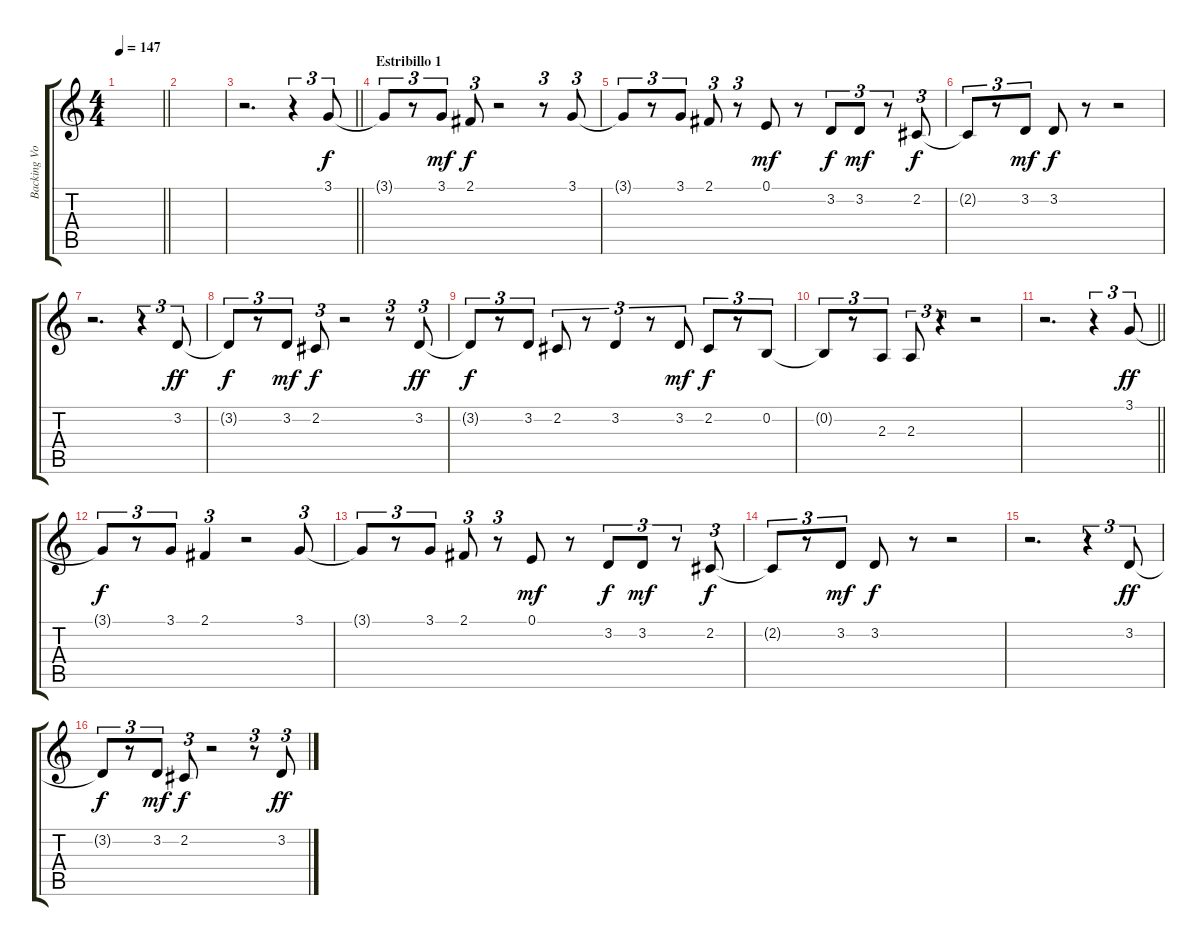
\track ("Backing Voice" "Backing Vo") {instrument tenorsax}
\staff {score tabs}
\tuning (E4 B3 G3 D3 A2 E2) {hide}
\ts (4 4)
\tempo 147
\clef g2
\barLineRight lightlight
\ks c
|
|
\barLineRight lightlight
r.2{d} r.4{tu (3 2)} 3.1.8{tu (3 2)} |
\section ("" "Estribillo 1")
3.1{t}.8{tu (3 2)} r.8{tu (3 2)} 3.1.8{tu (3 2) dy mf} 2.1.8{tu (3 2) dy f} r.2 r.8{tu (3 2)} 3.1.8{tu (3 2)} |
3.1{t}.8{tu (3 2)} r.8{tu (3 2)} 3.1.8{tu (3 2)} 2.1.8{tu (3 2)} r.8{tu (3 2)} 0.1.8{dy mf} r.8 3.2.8{tu (3 2) dy f} 3.2.8{tu (3 2) dy mf} r.8{tu (3 2)} 2.2.8{tu (3 2) dy f} |
2.2{t}.8{tu (3 2)} r.8{tu (3 2)} 3.2.8{tu (3 2) dy mf} 3.2.8{dy f} r.8 r.2 |
r.2{d} r.4{tu (3 2)} 3.2.8{tu (3 2) dy ff} |
3.2{t}.8{tu (3 2) dy f} r.8{tu (3 2)} 3.2.8{tu (3 2) dy mf} 2.2.8{tu (3 2) dy f} r.2 r.8{tu (3 2)} 3.2.8{tu (3 2) dy ff} |
3.2{t}.8{tu (3 2) dy f} r.8{tu (3 2)} 3.2.8{tu (3 2)} 2.2.8{tu (3 2)} r.8{tu (3 2)} 3.2.4{tu (3 2)} r.8{tu (3 2)} 3.2.8{tu (3 2) dy mf} 2.2.8{tu (3 2) dy f} r.8{tu (3 2)} 0.2.8{tu (3 2)} |
0.2{t}.8{tu (3 2)} r.8{tu (3 2)} 2.3.8{tu (3 2)} 2.3.8{tu (3 2)} r.4{tu (3 2)} r.2 |
\barLineRight lightlight
r.2{d} r.4{tu (3 2)} 3.1.8{tu (3 2) dy ff} |
3.1{t}.8{tu (3 2) dy f} r.8{tu (3 2)} 3.1.8{tu (3 2)} 2.1.4{tu (3 2)} r.2 3.1.8{tu (3 2)} |
3.1{t}.8{tu (3 2)} r.8{tu (3 2)} 3.1.8{tu (3 2)} 2.1.8{tu (3 2)} r.8{tu (3 2)} 0.1.8{dy mf} r.8 3.2.8{tu (3 2) dy f} 3.2.8{tu (3 2) dy mf} r.8{tu (3 2)} 2.2.8{tu (3 2) dy f} |
2.2{t}.8{tu (3 2)} r.8{tu (3 2)} 3.2.8{tu (3 2) dy mf} 3.2.8{dy f} r.8 r.2 |
r.2{d} r.4{tu (3 2)} 3.2.8{tu (3 2) dy ff} |
3.2{t}.8{tu (3 2) dy f} r.8{tu (3 2)} 3.2.8{tu (3 2) dy mf} 2.2.8{tu (3 2) dy f} r.2 r.8{tu (3 2)} 3.2.8{tu (3 2) dy ff}
